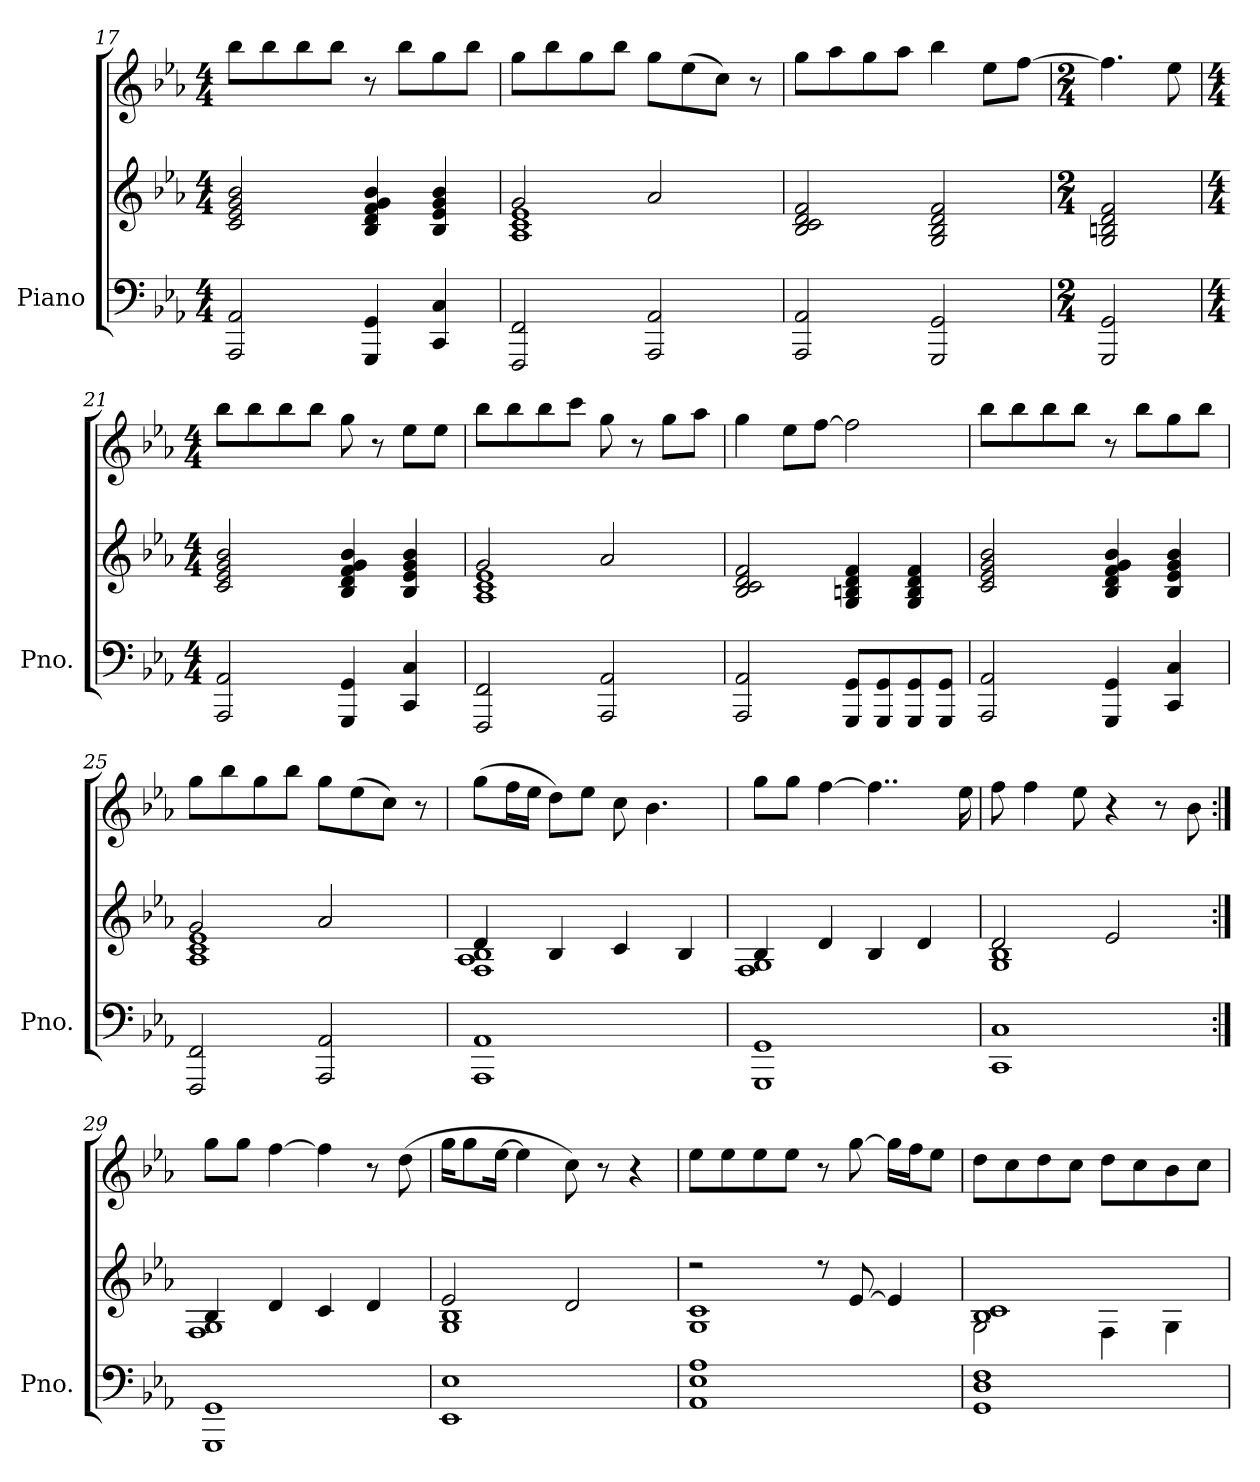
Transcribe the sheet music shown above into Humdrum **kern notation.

**kern	**kern	**kern
*part1	*part1	*part1
*staff3	*staff2	*staff1
*I"Piano	*	*
*I'Pno.	*	*
!!LO:PB:g=z
*clefF4	*clefG2	*clefG2
*k[b-e-a-]	*k[b-e-a-]	*k[b-e-a-]
*M4/4	*M4/4	*M4/4
=17	=17	=17
2AAA-/ 2AA-/	2c/ 2e-/ 2g/ 2b-/	8bb-\L
.	.	8bb-\
.	.	8bb-\
.	.	8bb-\J
4GGG/ 4GG/	4B-/ 4d/ 4f/ 4g/ 4b-/	8r
.	.	8bb-\L
4CC/ 4C/	4B-/ 4e-/ 4g/ 4b-/	8gg\
.	.	8bb-\J
=18	=18	=18
*	*^	*
2FFF/ 2FF/	2g/	1A- 1c 1e-	8gg\L
.	.	.	8bb-\
.	.	.	8gg\
.	.	.	8bb-\J
2AAA-/ 2AA-/	2a-/	.	8gg\L
.	.	.	(8ee-\
.	.	.	8cc\J)
.	.	.	8r
*	*v	*v	*
=19	=19	=19
2AAA-/ 2AA-/	2B-/ 2c/ 2d/ 2f/	8gg\L
.	.	8aa-\
.	.	8gg\
.	.	8aa-\J
2GGG/ 2GG/	2G/ 2B-/ 2d/ 2f/	4bb-\
.	.	8ee-\L
.	.	[8ff\J
=20	=20	=20
*M2/4	*M2/4	*M2/4
2GGG/ 2GG/	2G/ 2Bn/ 2d/ 2f/	4.ff\]
.	.	8ee-\
=21	=21	=21
*M4/4	*M4/4	*M4/4
2AAA-/ 2AA-/	2c/ 2e-/ 2g/ 2b-/	8bb-\L
.	.	8bb-\
.	.	8bb-\
.	.	8bb-\J
4GGG/ 4GG/	4B-/ 4d/ 4f/ 4g/ 4b-/	8gg\
.	.	8r
4CC/ 4C/	4B-/ 4e-/ 4g/ 4b-/	8ee-\L
.	.	8ee-\J
!!LO:LB:g=z
=22	=22	=22
*	*^	*
2FFF/ 2FF/	2g/	1A- 1c 1e-	8bb-\L
.	.	.	8bb-\
.	.	.	8bb-\
.	.	.	8ccc\J
2AAA-/ 2AA-/	2a-/	.	8gg\
.	.	.	8r
.	.	.	8gg\L
.	.	.	8aa-\J
*	*v	*v	*
=23	=23	=23
2AAA-/ 2AA-/	2B-/ 2c/ 2d/ 2f/	4gg\
.	.	8ee-\L
.	.	[8ff\J
8GGG/ 8GG/L	4G/ 4Bn/ 4d/ 4f/	2ff\]
8GGG/ 8GG/	.	.
8GGG/ 8GG/	4G/ 4B/ 4d/ 4f/	.
8GGG/ 8GG/J	.	.
=24	=24	=24
2AAA-/ 2AA-/	2c/ 2e-/ 2g/ 2b-/	8bb-\L
.	.	8bb-\
.	.	8bb-\
.	.	8bb-\J
4GGG/ 4GG/	4B-/ 4d/ 4f/ 4g/ 4b-/	8r
.	.	8bb-\L
4CC/ 4C/	4B-/ 4e-/ 4g/ 4b-/	8gg\
.	.	8bb-\J
=25	=25	=25
*	*^	*
2FFF/ 2FF/	2g/	1A- 1c 1e-	8gg\L
.	.	.	8bb-\
.	.	.	8gg\
.	.	.	8bb-\J
2AAA-/ 2AA-/	2a-/	.	8gg\L
.	.	.	(8ee-\
.	.	.	8cc\J)
.	.	.	8r
=26	=26	=26	=26
1AAA- 1AA-	4d/	1F 1A- 1B-	(8gg\L
.	.	.	16ff\L
.	.	.	16ee-\JJ
.	4B-/	.	8dd\L)
.	.	.	8ee-\J
.	4c/	.	8cc\
.	.	.	4.b-\
.	4B-/	.	.
!!LO:LB:g=z
=27	=27	=27	=27
1GGG 1GG	4B-/	1F 1G	8gg\L
.	.	.	8gg\J
.	4d/	.	[4ff\
.	4B-/	.	4..ff\]
.	4d/	.	.
.	.	.	16ee-\
=28	=28	=28	=28
1CC 1C	2d/	1G 1B-	8ff\
.	.	.	4ff\
.	.	.	8ee-\
.	2e-/	.	4r
.	.	.	8r
.	.	.	8b-\
=29:|!	=29:|!	=29:|!	=29:|!
1GGG 1GG	4B-/	1F 1G	8gg\L
.	.	.	8gg\J
.	4d/	.	[4ff\
.	4c/	.	4ff\]
.	4d/	.	8r
.	.	.	(8dd\
=30	=30	=30	=30
1EE- 1E-	2e-/	1G 1B-	16gg\KL
.	.	.	8gg\
.	.	.	[16ee-\Jk
.	.	.	4ee-\]
.	2d/	.	8cc\)
.	.	.	8r
.	.	.	4r
=31	=31	=31	=31
1AA- 1E- 1A-	2r	1G 1c	8ee-\L
.	.	.	8ee-\
.	.	.	8ee-\
.	.	.	8ee-\J
.	8r	.	8r
.	[8e-/	.	[8gg\
.	4e-/]	.	16gg\LL]
.	.	.	16ff\J
.	.	.	8ee-\J
!!LO:LB:g=z
=32	=32	=32	=32
1GG 1D 1F	1B- 1c	2G\	8dd\L
.	.	.	8cc\
.	.	.	8dd\
.	.	.	8cc\J
.	.	4F\	8dd\L
.	.	.	8cc\
.	.	4G\	8b-\
.	.	.	8cc\J
*	*v	*v	*
=	=	=
*-	*-	*-
